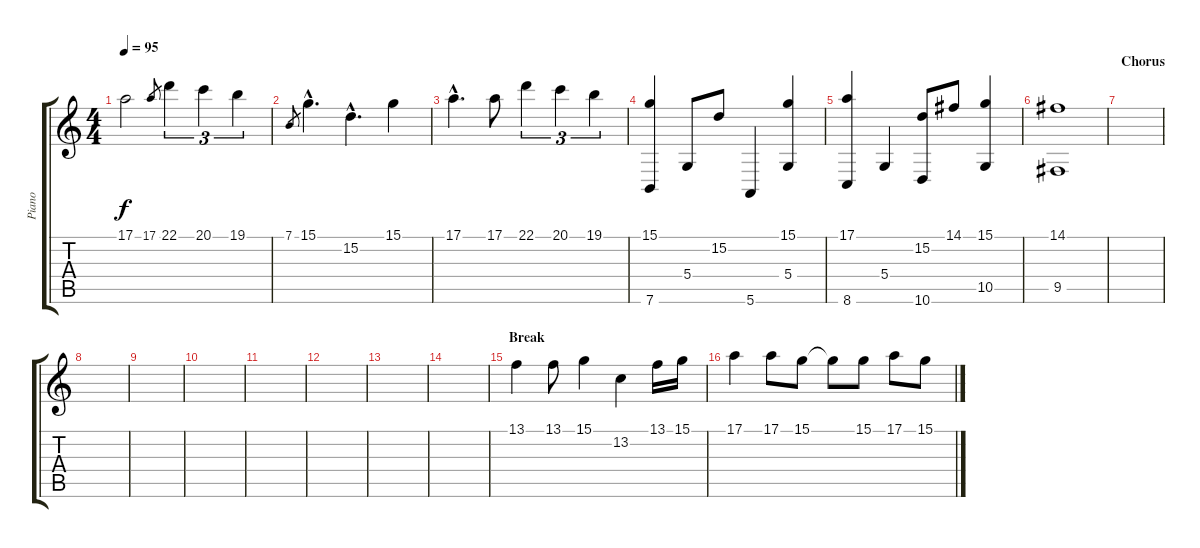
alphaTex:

\track ("Piano" "Piano") {instrument acousticgrandpiano}
\staff {score tabs}
\tuning (E4 B3 G3 D3 A2 E2) {hide}
\ts (4 4)
\tempo 95
\clef g2
\ks c
17.1.2{dy f} 17.1.8{gr} 22.1.4{tu (3 2)} 20.1.4{tu (3 2)} 19.1.4{tu (3 2)} |
7.1.8{gr} 15.1{hac}.4{d} 15.2{hac}.4{d} 15.1.4 |
17.1{hac}.4{d} 17.1.8 22.1.4{tu (3 2)} 20.1.4{tu (3 2)} 19.1.4{tu (3 2)} |
(15.1 7.6).4 5.4.8 15.2.8 5.6.4 (15.1 5.4).4 |
(17.1 8.6).4 5.4.4 (15.2 10.6).8 14.1.8 (15.1 10.5).4 |
(14.1 9.5).1 |
\section ("" "Chorus")
|
|
|
|
|
|
|
|
\section ("" "Break")
13.1.4 13.1.8 15.1.4 13.2.4 13.1.16 15.1.16 |
17.1.4 17.1.8 15.1.8 15.1{t}.8 15.1.8 17.1.8 15.1.8
